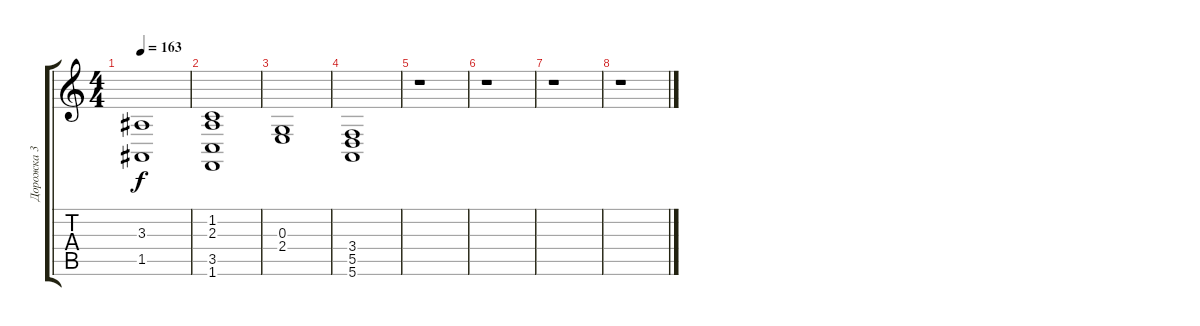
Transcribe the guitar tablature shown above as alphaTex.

\track ("Дорожка 3" "Дорожка 3") {instrument stringensemble1}
\staff {score tabs}
\tuning (E4 B3 G3 D3 A2 E2) {hide}
\ts (4 4)
\tempo 163
\clef g2
\ks c
(3.3 1.5).1{dy f} |
(1.2 2.3 3.5 1.6).1 |
(0.3 2.4).1 |
(3.4 5.5 5.6).1 |
r.1 |
r.1 |
r.1 |
r.1
